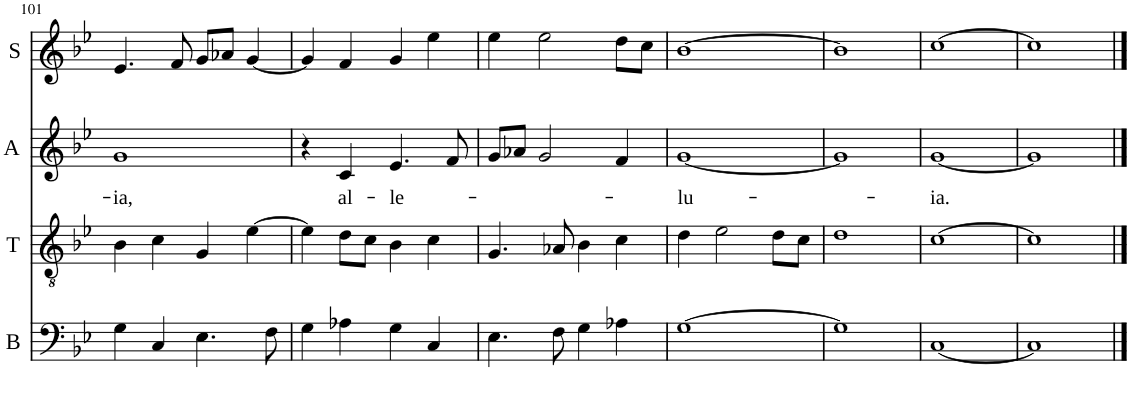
**kern	**kern	**kern	**text	**kern
*part4	*part3	*part2	*part2	*part1
*staff4	*staff3	*staff2	*staff2	*staff1
*I"Basses	*I"Ténors	*I"Alti	*	*I"Soprani
*I'B	*I'T	*I'A	*	*I'S
!!LO:PB:g=z
*clefF4	*clefGv2	*clefG2	*	*clefG2
*	*Trd-7c-12	*	*	*
*k[b-e-]	*k[b-e-]	*k[b-e-]	*	*k[b-e-]
*M2/2	*M2/2	*M2/2	*	*M2/2
=101	=101	=101	=101	=101
!	!	!	!LO:LY:b	!
4G\	4B-\	1g	-ia,	4.e-/
4C/	4c\	.	.	.
.	.	.	.	8f/
4.E-\	4G/	.	.	8g/L
.	.	.	.	8a-X/J
.	[4e-\	.	.	[4g/
8F\	.	.	.	.
=102	=102	=102	=102	=102
4G\	4e-\]	4r	.	4g/]
!	!	!	!LO:LY:b	!
4A-X\	8d\L	4c/	al-	4f/
.	8c\J	.	.	.
!	!	!	!LO:LY:b	!
4G\	4B-\	4.e-/	-le-	4g/
4C/	4c\	.	.	4ee-\
.	.	8f/	.	.
=103	=103	=103	=103	=103
4.E-\	4.G/	8g/L	.	4ee-\
.	.	8a-X/J	.	.
.	.	2g/	.	2ee-\
8F\	8A-X/	.	.	.
4G\	4B-\	.	.	.
4A-X\	4c\	4f/	.	8dd\L
.	.	.	.	8cc\J
=104	=104	=104	=104	=104
!	!	!	!LO:LY:b	!
[1G	4d\	[1g	-lu-	[1b-
.	2e-\	.	.	.
.	8d\L	.	.	.
.	8c\J	.	.	.
=105	=105	=105	=105	=105
1G]	1d	1g]	.	1b-]
=106	=106	=106	=106	=106
!	!	!	!LO:LY:b	!
[1C	[1c	[1g	-ia.	[1cc
=107	=107	=107	=107	=107
1C]	1c]	1g]	.	1cc]
==	==	==	==	==
*-	*-	*-	*-	*-
